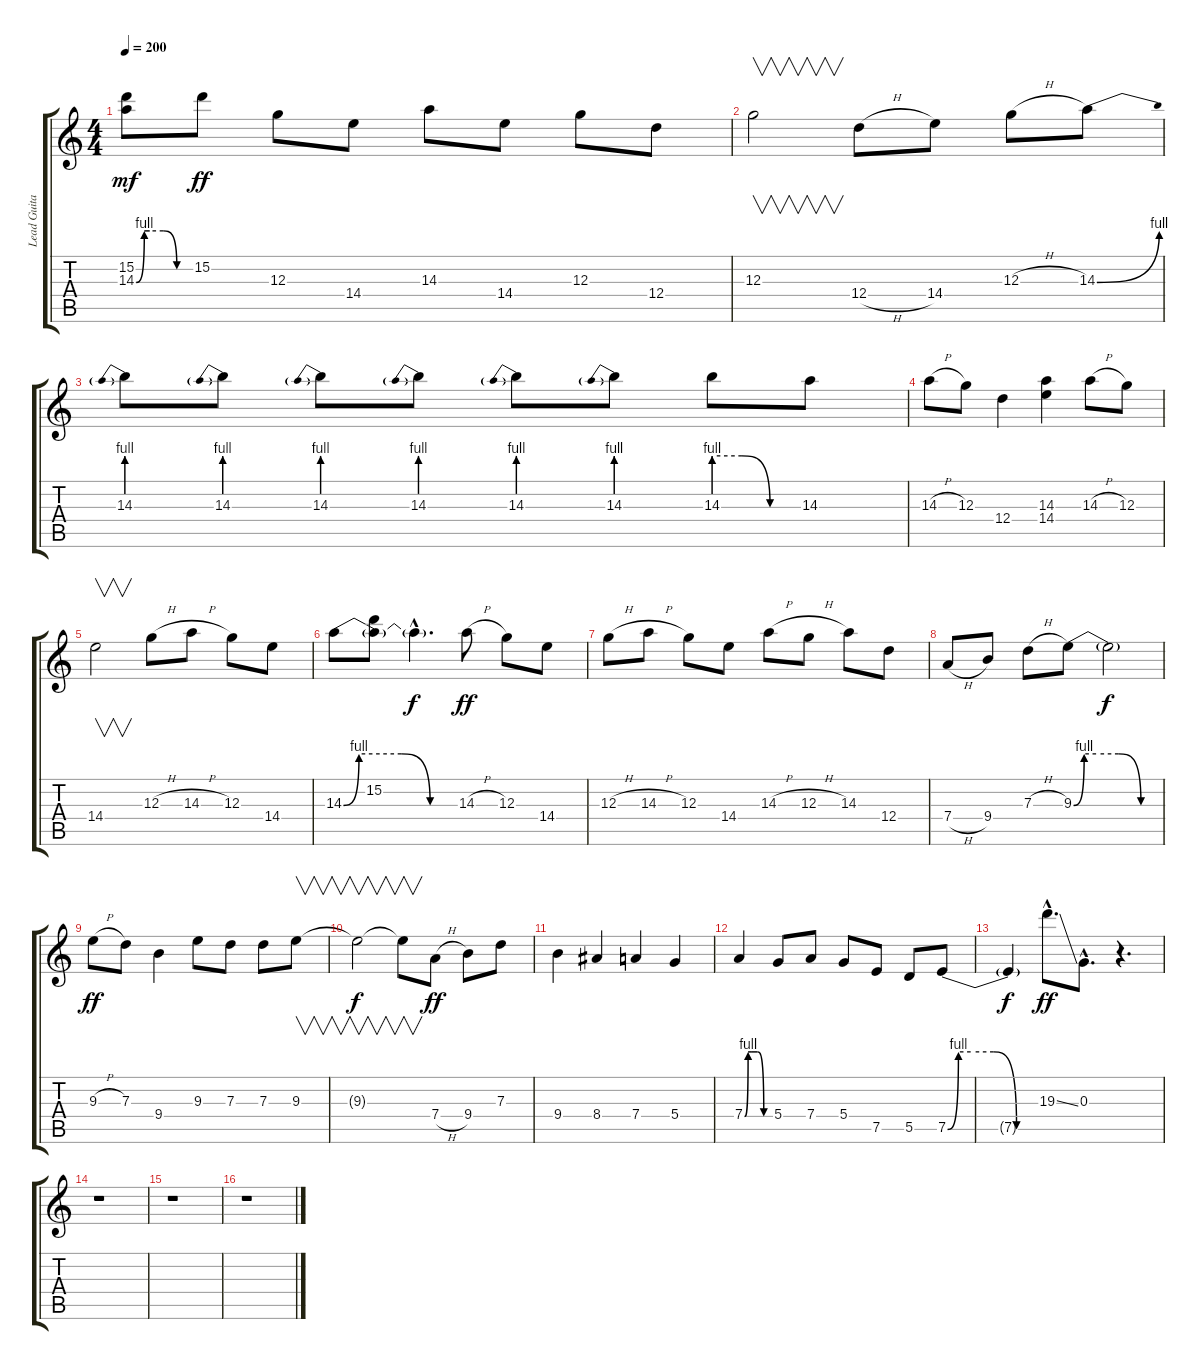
\track ("Lead Guitar" "Lead Guita") {instrument overdrivenguitar}
\staff {score tabs}
\tuning (E4 B3 G3 D3 A2 E2) {hide}
\ts (4 4)
\tempo 200
\clef g2
\ks c
(15.2 14.3{be (custom 0 0 9 4 15 4 30 4 45 0 60 0)}).8{dy mf} 15.2.8{dy ff} 12.3.8 14.4.8 14.3.8 14.4.8 12.3.8 12.4.8 |
12.3.2{v} 12.4{h}.8 14.4.8 12.3{h}.8 14.3{be (bend 0 0 60 4)}.8 |
14.3{be (prebend 0 4 60 4)}.8 14.3{be (prebend 0 4 60 4)}.8 14.3{be (prebend 0 4 60 4)}.8 14.3{be (prebend 0 4 60 4)}.8 14.3{be (prebend 0 4 60 4)}.8 14.3{be (prebend 0 4 60 4)}.8 14.3{be (custom 0 4 20 4 40 0 60 0)}.8 14.3.8 |
14.3{h}.8 12.3.8 12.4.4 (14.3 14.4).4 14.3{h}.8 12.3.8 |
14.4.2{v} 12.3{h}.8 14.3{h}.8 12.3.8 14.4.8 |
14.3{be (custom 0 0 8 4 15 4 30 4 45 0 60 0)}.8 (15.2 14.3{t}).8 14.3{hac t}.4{d dy f} 14.3{h}.8{dy ff} 12.3.8 14.4.8 |
12.3{h}.8 14.3{h}.8 12.3.8 14.4.8 14.3{h}.8 12.3{h}.8 14.3.8 12.4.8 |
7.4{h}.8 9.4.8 7.3{h}.8 9.3{be (custom 0 0 7 4 15 4 30 4 45 0 60 0)}.8 9.3{t}.2{dy f} |
9.3{h}.8{dy ff} 7.3.8 9.4.4 9.3.8 7.3.8 7.3.8 9.3.8{v} |
9.3{t}.2{v dy f} 9.3{t}.8{v} 7.4{h}.8{dy ff} 9.4.8 7.3.8 |
9.4.4 8.4.4 7.4.4 5.4.4 |
7.4{be (custom 0 0 8 4 15 4 30 4 45 0 60 0)}.4 5.4.8 7.4.8 5.4.8 7.5.8 5.5.8 7.5{be (custom 0 0 7 4 15 4 30 4 45 0 60 0)}.8 |
7.5{t}.4{dy f} 19.3{ss hac}.8{d dy ff} 0.3{hac}.8{d} r.4{d} |
r.1 |
r.1 |
r.1
